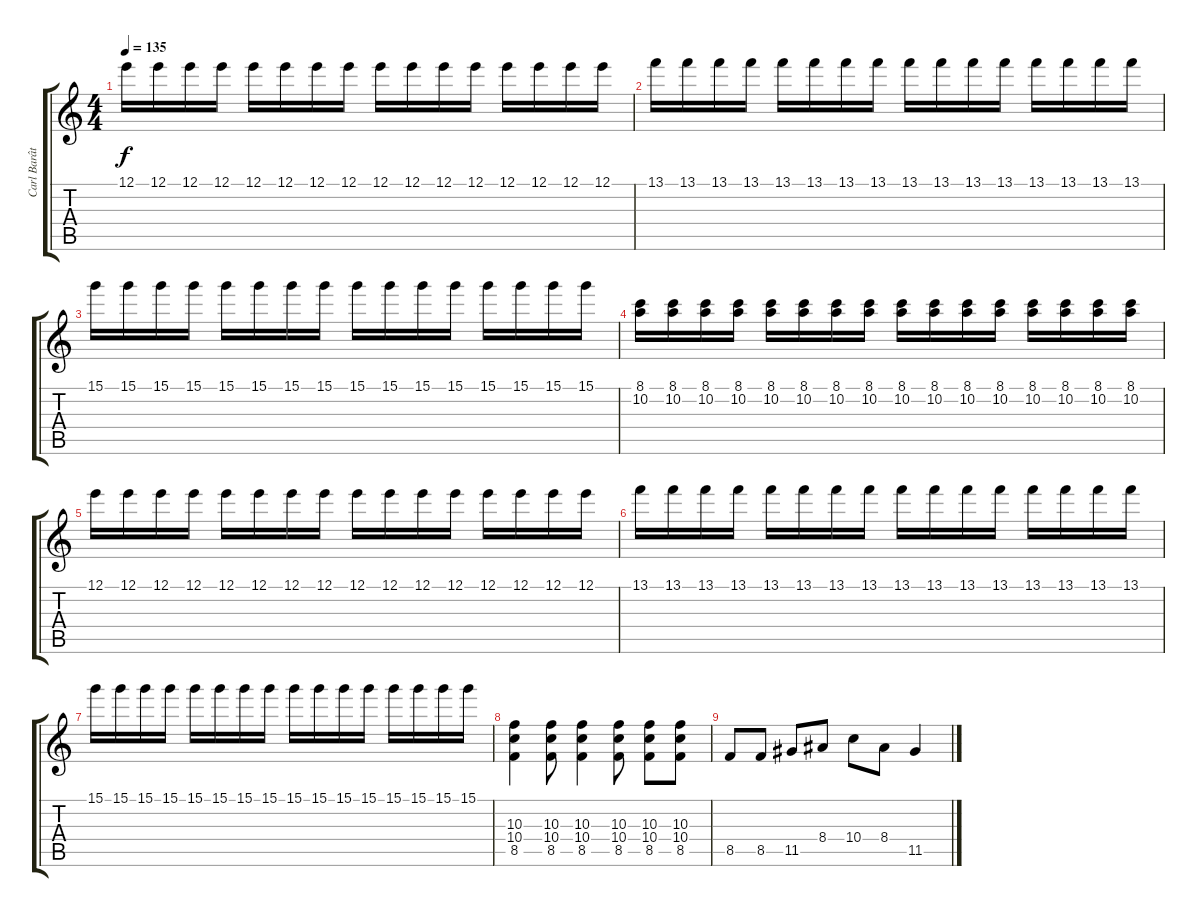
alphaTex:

\track ("Carl Barât" "Carl Barât") {instrument overdrivenguitar}
\staff {score tabs}
\tuning (E4 B3 G3 D3 A2 E2) {hide}
\ts (4 4)
\tempo 135
\clef g2
\ks c
12.1.16{dy f} 12.1.16 12.1.16 12.1.16 12.1.16 12.1.16 12.1.16 12.1.16 12.1.16 12.1.16 12.1.16 12.1.16 12.1.16 12.1.16 12.1.16 12.1.16 |
13.1.16 13.1.16 13.1.16 13.1.16 13.1.16 13.1.16 13.1.16 13.1.16 13.1.16 13.1.16 13.1.16 13.1.16 13.1.16 13.1.16 13.1.16 13.1.16 |
15.1.16 15.1.16 15.1.16 15.1.16 15.1.16 15.1.16 15.1.16 15.1.16 15.1.16 15.1.16 15.1.16 15.1.16 15.1.16 15.1.16 15.1.16 15.1.16 |
(8.1 10.2).16{volume 11} (8.1 10.2).16 (8.1 10.2).16 (8.1 10.2).16 (8.1 10.2).16 (8.1 10.2).16 (8.1 10.2).16 (8.1 10.2).16 (8.1 10.2).16 (8.1 10.2).16 (8.1 10.2).16 (8.1 10.2).16 (8.1 10.2).16 (8.1 10.2).16 (8.1 10.2).16 (8.1 10.2).16 |
12.1.16 12.1.16 12.1.16 12.1.16 12.1.16 12.1.16 12.1.16 12.1.16 12.1.16 12.1.16 12.1.16 12.1.16 12.1.16 12.1.16 12.1.16 12.1.16 |
13.1.16 13.1.16 13.1.16 13.1.16 13.1.16 13.1.16 13.1.16 13.1.16 13.1.16 13.1.16 13.1.16 13.1.16 13.1.16 13.1.16 13.1.16 13.1.16 |
15.1.16 15.1.16 15.1.16 15.1.16 15.1.16 15.1.16 15.1.16 15.1.16 15.1.16 15.1.16 15.1.16 15.1.16 15.1.16 15.1.16 15.1.16 15.1.16 |
(10.3 10.4 8.5).4 (10.3 10.4 8.5).8 (10.3 10.4 8.5).4 (10.3 10.4 8.5).8 (10.3 10.4 8.5).8 (10.3 10.4 8.5).8 |
8.5.8{volume 14} 8.5.8 11.5.8 8.4.8 10.4.8 8.4.8 11.5.4
